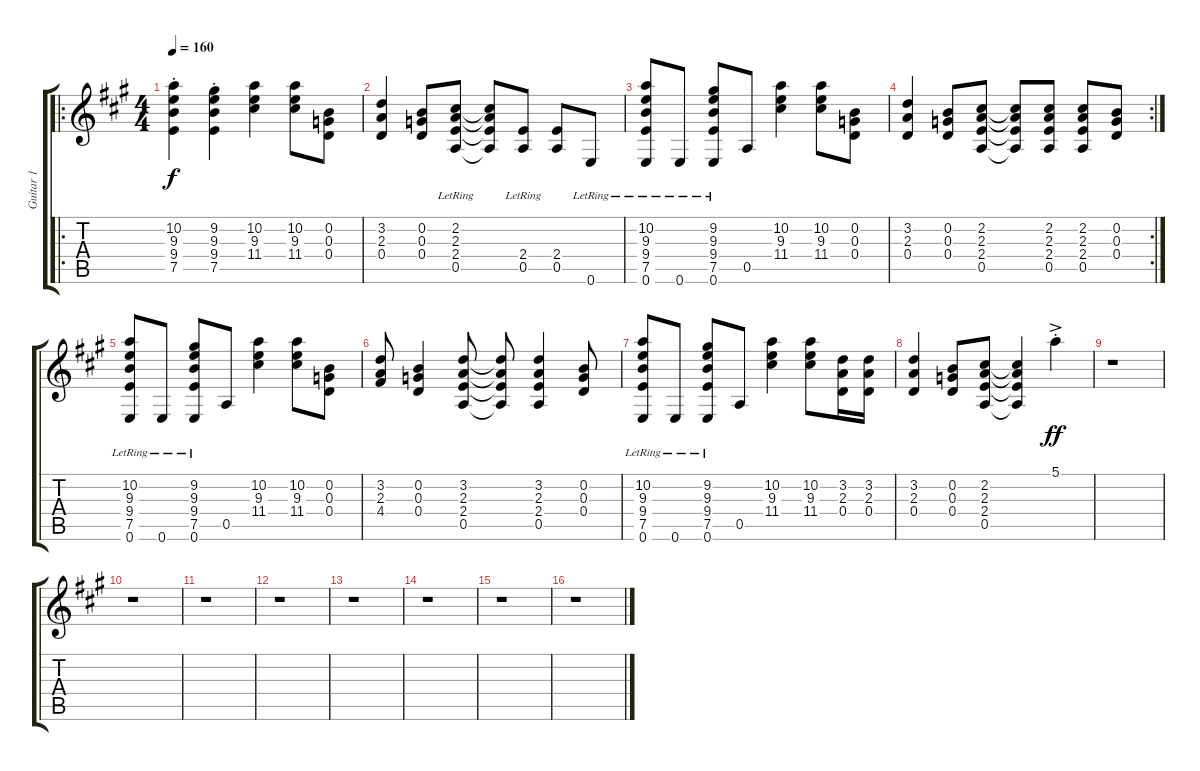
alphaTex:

\track ("Guitar 1" "Guitar 1") {instrument overdrivenguitar}
\staff {score tabs}
\tuning (E4 B3 G3 D3 A2 E2) {hide}
\ro
\ts (4 4)
\tempo 160
\clef g2
\ks a
(10.2{st} 9.3{st} 9.4{st} 7.5{st}).4{dy f} (9.2{st} 9.3{st} 9.4{st} 7.5{st}).4 (10.2 9.3 11.4).4 (10.2 9.3 11.4).8 (0.2 0.3 0.4).8 |
(3.2 2.3 0.4).4 (0.2 0.3 0.4).8 (2.2{lr} 2.3{lr} 2.4{lr} 0.5{lr}).8 (2.2{t} 2.3{t} 2.4{t} 0.5{t}).8 (2.4{lr} 0.5{lr}).8 (2.4 0.5).8 0.6{lr}.8 |
(10.2{lr} 9.3{lr} 9.4{lr} 7.5{lr} 0.6{lr}).8 0.6{lr}.8 (9.2{lr} 9.3{lr} 9.4{lr} 7.5{lr} 0.6{lr}).8 0.5.8 (10.2 9.3 11.4).4 (10.2 9.3 11.4).8 (0.2 0.3 0.4).8 |
\rc 2
(3.2 2.3 0.4).4 (0.2 0.3 0.4).8 (2.2 2.3 2.4 0.5).8 (2.2{t} 2.3{t} 2.4{t} 0.5{t}).8 (2.2 2.3 2.4 0.5).8 (2.2 2.3 2.4 0.5).8 (0.2 0.3 0.4).8 |
(10.2{lr} 9.3{lr} 9.4{lr} 7.5{lr} 0.6{lr}).8 0.6{lr}.8 (9.2{lr} 9.3{lr} 9.4{lr} 7.5{lr} 0.6{lr}).8 0.5.8 (10.2 9.3 11.4).4 (10.2 9.3 11.4).8 (0.2 0.3 0.4).8 |
(3.2 2.3 4.4).8 (0.2 0.3 0.4).4 (3.2 2.3 2.4 0.5).8 (3.2{t} 2.3{t} 2.4{t} 0.5{t}).8 (3.2 2.3 2.4 0.5).4 (0.2 0.3 0.4).8 |
(10.2{lr} 9.3{lr} 9.4{lr} 7.5{lr} 0.6{lr}).8 0.6{lr}.8 (9.2{lr} 9.3{lr} 9.4{lr} 7.5{lr} 0.6{lr}).8 0.5.8 (10.2 9.3 11.4).4 (10.2 9.3 11.4).8 (3.2 2.3 0.4).16 (3.2 2.3 0.4).16 |
(3.2 2.3 0.4).4 (0.2 0.3 0.4).8 (2.2 2.3 2.4 0.5).8 (2.2{t} 2.3{t} 2.4{t} 0.5{t}).4 5.1{ac st}.4{dy ff} |
r.1 |
r.1 |
r.1 |
r.1 |
r.1 |
r.1 |
r.1 |
r.1
